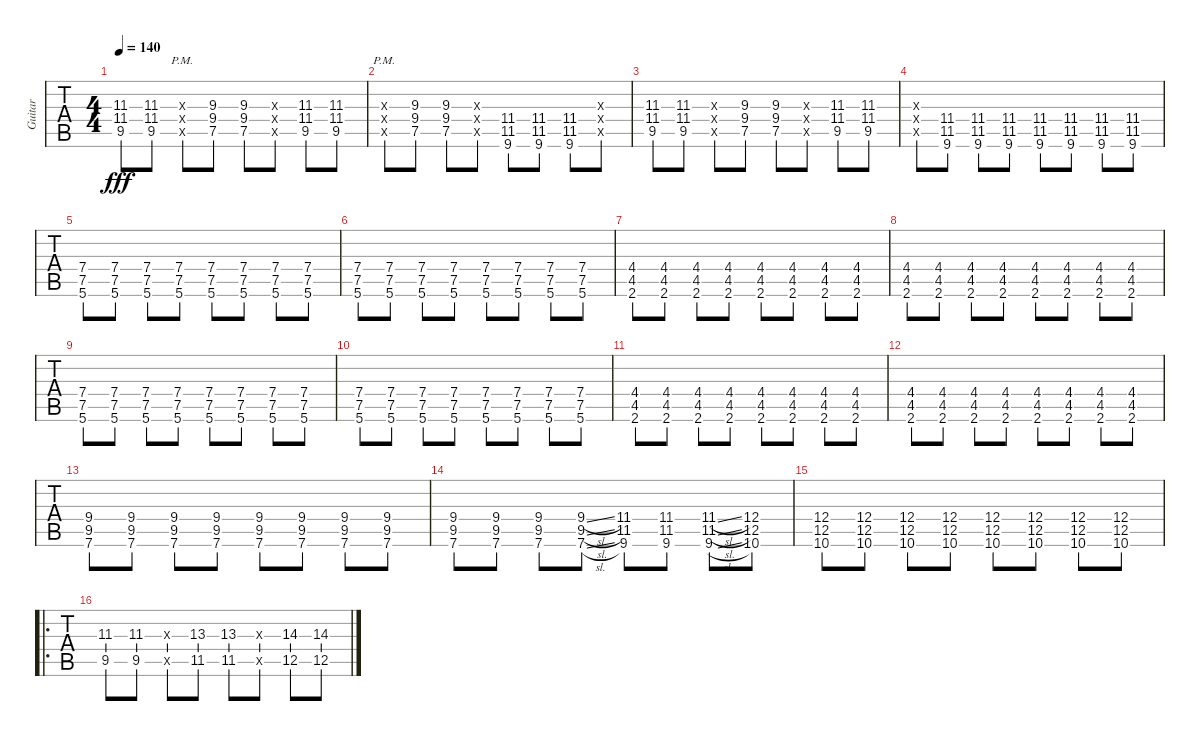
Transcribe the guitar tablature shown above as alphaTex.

\track ("Guitar" "Guitar") {instrument overdrivenguitar}
\staff {tabs}
\tuning (E4 B3 G3 D3 A2 E2) {hide}
\ts (4 4)
\tempo 140
\clef g2
\ks c
(11.3 11.4 9.5).8{dy fff} (11.3 11.4 9.5).8 (9.3{pm x} 9.4{pm x} 7.5{pm x}).8 (9.3 9.4 7.5).8 (9.3 9.4 7.5).8 (0.3{x} 0.4{x} 0.5{x}).8 (11.3 11.4 9.5).8 (11.3 11.4 9.5).8 |
(9.3{pm x} 9.4{pm x} 7.5{pm x}).8 (9.3 9.4 7.5).8 (9.3 9.4 7.5).8 (0.3{x} 0.4{x} 0.5{x}).8 (11.4 11.5 9.6).8 (11.4 11.5 9.6).8 (11.4 11.5 9.6).8 (11.3{x} 11.4{x} 9.5{x}).8 |
(11.3 11.4 9.5).8 (11.3 11.4 9.5).8 (9.3{x} 9.4{x} 7.5{x}).8 (9.3 9.4 7.5).8 (9.3 9.4 7.5).8 (11.3{x} 11.4{x} 9.5{x}).8 (11.3 11.4 9.5).8 (11.3 11.4 9.5).8 |
(0.3{x} 11.4{x} 11.5{x}).8 (11.4 11.5 9.6).8 (11.4 11.5 9.6).8 (11.4 11.5 9.6).8 (11.4 11.5 9.6).8 (11.4 11.5 9.6).8 (11.4 11.5 9.6).8 (11.4 11.5 9.6).8 |
(7.4 7.5 5.6).8 (7.4 7.5 5.6).8 (7.4 7.5 5.6).8 (7.4 7.5 5.6).8 (7.4 7.5 5.6).8 (7.4 7.5 5.6).8 (7.4 7.5 5.6).8 (7.4 7.5 5.6).8 |
(7.4 7.5 5.6).8 (7.4 7.5 5.6).8 (7.4 7.5 5.6).8 (7.4 7.5 5.6).8 (7.4 7.5 5.6).8 (7.4 7.5 5.6).8 (7.4 7.5 5.6).8 (7.4 7.5 5.6).8 |
(4.4 4.5 2.6).8 (4.4 4.5 2.6).8 (4.4 4.5 2.6).8 (4.4 4.5 2.6).8 (4.4 4.5 2.6).8 (4.4 4.5 2.6).8 (4.4 4.5 2.6).8 (4.4 4.5 2.6).8 |
(4.4 4.5 2.6).8 (4.4 4.5 2.6).8 (4.4 4.5 2.6).8 (4.4 4.5 2.6).8 (4.4 4.5 2.6).8 (4.4 4.5 2.6).8 (4.4 4.5 2.6).8 (4.4 4.5 2.6).8 |
(7.4 7.5 5.6).8 (7.4 7.5 5.6).8 (7.4 7.5 5.6).8 (7.4 7.5 5.6).8 (7.4 7.5 5.6).8 (7.4 7.5 5.6).8 (7.4 7.5 5.6).8 (7.4 7.5 5.6).8 |
(7.4 7.5 5.6).8 (7.4 7.5 5.6).8 (7.4 7.5 5.6).8 (7.4 7.5 5.6).8 (7.4 7.5 5.6).8 (7.4 7.5 5.6).8 (7.4 7.5 5.6).8 (7.4 7.5 5.6).8 |
(4.4 4.5 2.6).8 (4.4 4.5 2.6).8 (4.4 4.5 2.6).8 (4.4 4.5 2.6).8 (4.4 4.5 2.6).8 (4.4 4.5 2.6).8 (4.4 4.5 2.6).8 (4.4 4.5 2.6).8 |
(4.4 4.5 2.6).8 (4.4 4.5 2.6).8 (4.4 4.5 2.6).8 (4.4 4.5 2.6).8 (4.4 4.5 2.6).8 (4.4 4.5 2.6).8 (4.4 4.5 2.6).8 (4.4 4.5 2.6).8 |
(9.4 9.5 7.6).8 (9.4 9.5 7.6).8 (9.4 9.5 7.6).8 (9.4 9.5 7.6).8 (9.4 9.5 7.6).8 (9.4 9.5 7.6).8 (9.4 9.5 7.6).8 (9.4 9.5 7.6).8 |
(9.4 9.5 7.6).8 (9.4 9.5 7.6).8 (9.4 9.5 7.6).8 (9.4{sl} 9.5{sl} 7.6{sl}).8 (11.4 11.5 9.6).8 (11.4 11.5 9.6).8 (11.4{sl} 11.5{sl} 9.6{sl}).8 (12.4 12.5 10.6).8 |
(12.4 12.5 10.6).8 (12.4 12.5 10.6).8 (12.4 12.5 10.6).8 (12.4 12.5 10.6).8 (12.4 12.5 10.6).8 (12.4 12.5 10.6).8 (12.4 12.5 10.6).8 (12.4 12.5 10.6).8 |
\ro
(11.3 9.5).8 (11.3 9.5).8 (13.3{x} 11.5{x}).8 (13.3 11.5).8 (13.3 11.5).8 (14.3{x} 12.5{x}).8 (14.3 12.5).8 (14.3 12.5).8
